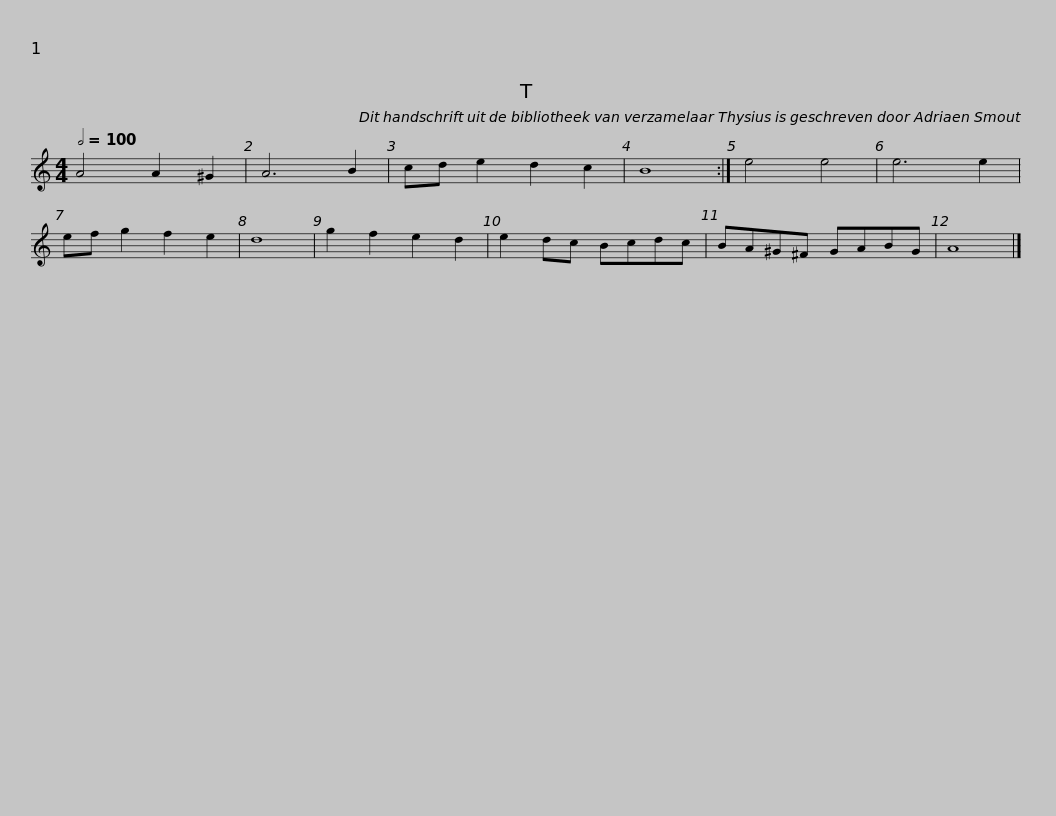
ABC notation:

X:1
L:1/8
Q:1/2=100
M:4/4
I:linebreak $
K:C
U:s=!stemless!
V:1 treble
V:1
 A4 A2 ^G2 | A6 B2 | cd e2 d2 c2 | sB8 :|$ e4 e4 | %5
 e6 e2 | ef g2 f2 e2 | sd8 |$ g2 f2 e2 d2 | e2 dc Bcdc | %10
 BA^G^F GABG | sA8 |] %12
